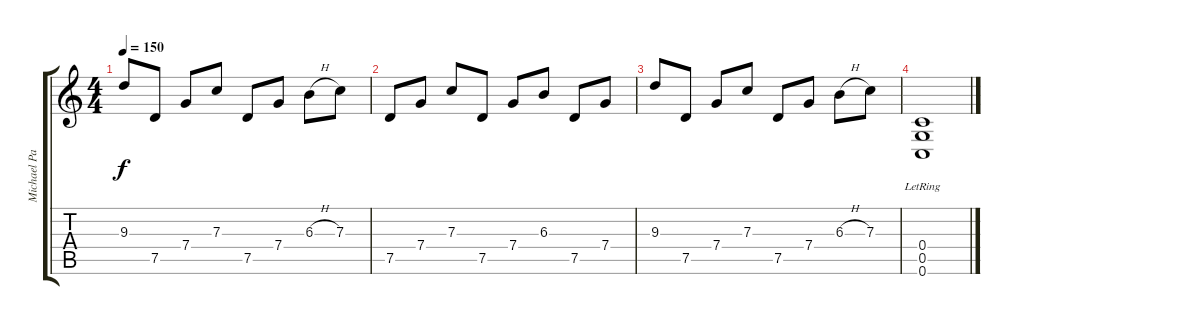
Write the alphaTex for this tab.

\track ("Michael Paget" "Michael Pa") {instrument acousticguitarsteel}
\staff {score tabs}
\tuning (D4 A3 F3 C3 G2 C2) {hide}
\ts (4 4)
\tempo 150
\clef g2
\ks c
9.3.8{dy f} 7.5.8 7.4.8 7.3.8 7.5.8 7.4.8 6.3{h}.8 7.3.8 |
7.5.8 7.4.8 7.3.8 7.5.8 7.4.8 6.3.8 7.5.8 7.4.8 |
9.3.8 7.5.8 7.4.8 7.3.8 7.5.8 7.4.8 6.3{h}.8 7.3.8 |
(0.4{lr} 0.5{lr} 0.6{lr}).1
